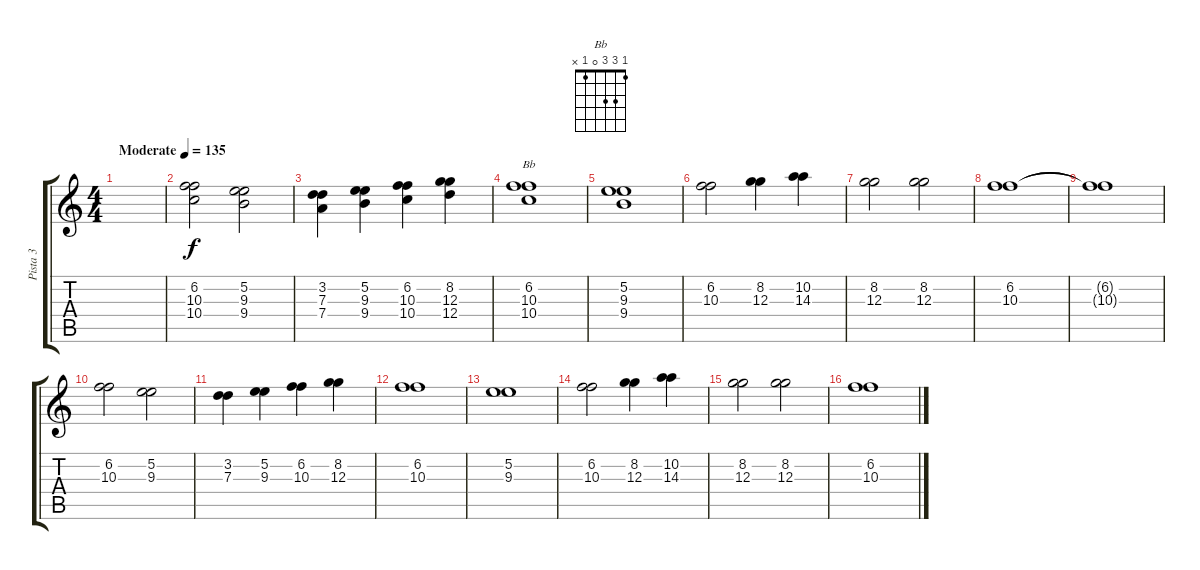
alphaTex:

\track ("Pista 3" "Pista 3") {instrument distortionguitar}
\staff {score tabs}
\tuning (E4 B3 G3 D3 A2 E2) {hide}
\chord ("Bb" 1 3 3 0 1 x)
\ts (4 4)
\tempo (135 "Moderate")
\clef g2
\ks c
|
(6.2 10.3 10.4).2 (5.2 9.3 9.4).2 |
(3.2 7.3 7.4).4 (5.2 9.3 9.4).4 (6.2 10.3 10.4).4 (8.2 12.3 12.4).4 |
(6.2 10.3 10.4).1{ch "Bb"} |
(5.2 9.3 9.4).1 |
(6.2 10.3).2 (8.2 12.3).4 (10.2 14.3).4 |
(8.2 12.3).2 (8.2 12.3).2 |
(6.2 10.3).1 |
(6.2{t} 10.3{t}).1 |
(6.2 10.3).2 (5.2 9.3).2 |
(3.2 7.3).4 (5.2 9.3).4 (6.2 10.3).4 (8.2 12.3).4 |
(6.2 10.3).1 |
(5.2 9.3).1 |
(6.2 10.3).2 (8.2 12.3).4 (10.2 14.3).4 |
(8.2 12.3).2 (8.2 12.3).2 |
(6.2 10.3).1
